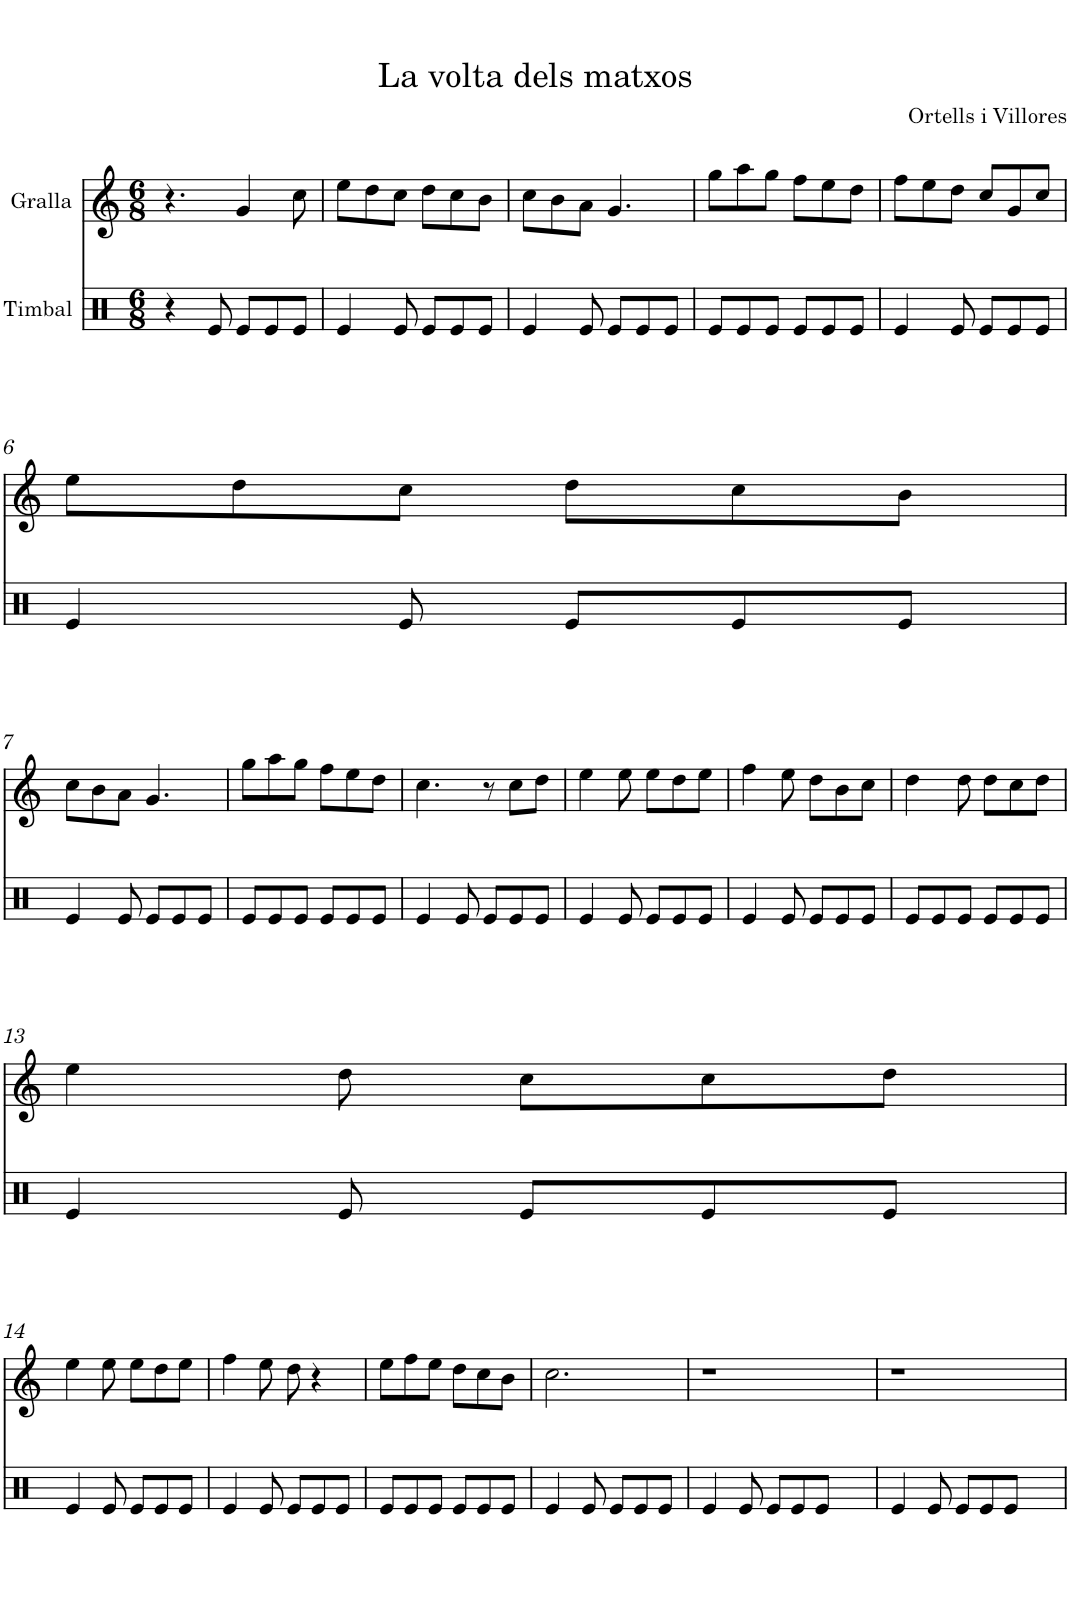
**kern	**kern
*part2	*part1
*staff2	*staff1
*I"Timbal	*I"Gralla
*clefX	*clefG2
*k[]	*k[]
*M6/8	*M6/8
=1	=1
4r	4.r
8e/	.
8e/L	4g/
8e/	.
8e/J	8cc\
=2	=2
4e/	8ee\L
.	8dd\
8e/	8cc\J
8e/L	8dd\L
8e/	8cc\
8e/J	8b\J
=3	=3
4e/	8cc\L
.	8b\
8e/	8a\J
8e/L	4.g/
8e/	.
8e/J	.
=4	=4
8e/L	8gg\L
8e/	8aa\
8e/J	8gg\J
8e/L	8ff\L
8e/	8ee\
8e/J	8dd\J
=5	=5
4e/	8ff\L
.	8ee\
8e/	8dd\J
8e/L	8cc/L
8e/	8g/
8e/J	8cc/J
!!LO:LB:g=z
=6	=6
4e/	8ee\L
.	8dd\
8e/	8cc\J
8e/L	8dd\L
8e/	8cc\
8e/J	8b\J
!!LO:LB:g=z
=7	=7
4e/	8cc\L
.	8b\
8e/	8a\J
8e/L	4.g/
8e/	.
8e/J	.
=8	=8
8e/L	8gg\L
8e/	8aa\
8e/J	8gg\J
8e/L	8ff\L
8e/	8ee\
8e/J	8dd\J
=9	=9
4e/	4.cc\
8e/	.
8e/L	8r
8e/	8cc\L
8e/J	8dd\J
=10	=10
4e/	4ee\
8e/	8ee\
8e/L	8ee\L
8e/	8dd\
8e/J	8ee\J
=11	=11
4e/	4ff\
8e/	8ee\
8e/L	8dd\L
8e/	8b\
8e/J	8cc\J
=12	=12
8e/L	4dd\
8e/	.
8e/J	8dd\
8e/L	8dd\L
8e/	8cc\
8e/J	8dd\J
!!LO:LB:g=z
=13	=13
4e/	4ee\
8e/	8dd\
8e/L	8cc\L
8e/	8cc\
8e/J	8dd\J
!!LO:LB:g=z
=14	=14
4e/	4ee\
8e/	8ee\
8e/L	8ee\L
8e/	8dd\
8e/J	8ee\J
=15	=15
4e/	4ff\
8e/	8ee\
8e/L	8dd\
8e/	4r
8e/J	.
=16	=16
8e/L	8ee\L
8e/	8ff\
8e/J	8ee\J
8e/L	8dd\L
8e/	8cc\
8e/J	8b\J
=17	=17
4e/	2.cc\
8e/	.
8e/L	.
8e/	.
8e/J	.
=18	=18
4e/	2.r
8e/	.
8e/L	.
8e/	.
8e/J	.
4ryy	4ryy
=19	=19
4e/	2.r
8e/	.
8e/L	.
8e/	.
8e/J	.
4ryy	4ryy
=	=
*-	*-
